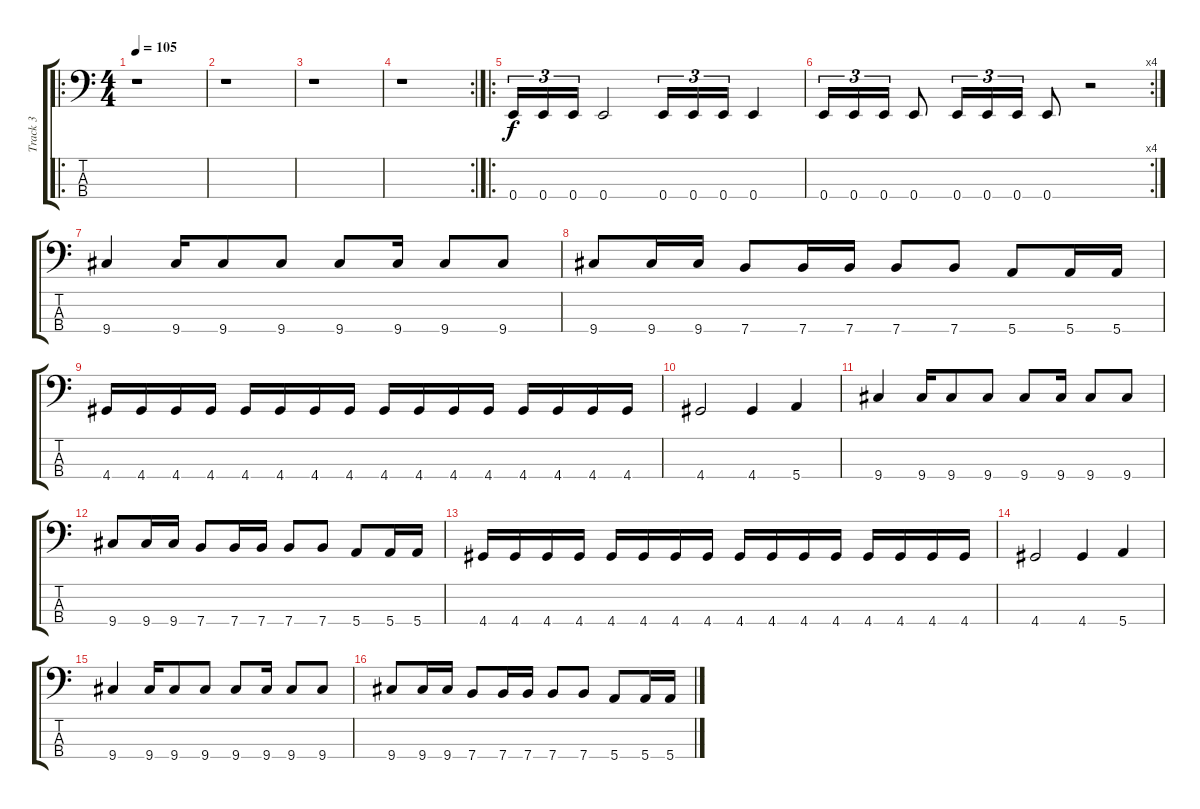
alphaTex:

\track ("Track 3" "Track 3") {instrument electricbasspick}
\staff {score tabs}
\tuning (G2 D2 A1 E1) {hide}
\ro
\ts (4 4)
\tempo 105
\clef f4
\ks c
r.1{dy f instrument electricbasspick} |
r.1 |
r.1 |
\rc 2
r.1 |
\ro
0.4.16{tu (3 2)} 0.4.16{tu (3 2)} 0.4.16{tu (3 2)} 0.4.2 0.4.16{tu (3 2)} 0.4.16{tu (3 2)} 0.4.16{tu (3 2)} 0.4.4 |
\rc 4
0.4.16{tu (3 2)} 0.4.16{tu (3 2)} 0.4.16{tu (3 2)} 0.4.8 0.4.16{tu (3 2)} 0.4.16{tu (3 2)} 0.4.16{tu (3 2)} 0.4.8 r.2 |
9.4.4 9.4.16 9.4.8 9.4.8 9.4.8 9.4.16 9.4.8 9.4.8 |
9.4.8 9.4.16 9.4.16 7.4.8 7.4.16 7.4.16 7.4.8 7.4.8 5.4.8 5.4.16 5.4.16 |
4.4.16 4.4.16 4.4.16 4.4.16 4.4.16 4.4.16 4.4.16 4.4.16 4.4.16 4.4.16 4.4.16 4.4.16 4.4.16 4.4.16 4.4.16 4.4.16 |
4.4.2 4.4.4 5.4.4 |
9.4.4 9.4.16 9.4.8 9.4.8 9.4.8 9.4.16 9.4.8 9.4.8 |
9.4.8 9.4.16 9.4.16 7.4.8 7.4.16 7.4.16 7.4.8 7.4.8 5.4.8 5.4.16 5.4.16 |
4.4.16 4.4.16 4.4.16 4.4.16 4.4.16 4.4.16 4.4.16 4.4.16 4.4.16 4.4.16 4.4.16 4.4.16 4.4.16 4.4.16 4.4.16 4.4.16 |
4.4.2 4.4.4 5.4.4 |
9.4.4 9.4.16 9.4.8 9.4.8 9.4.8 9.4.16 9.4.8 9.4.8 |
9.4.8 9.4.16 9.4.16 7.4.8 7.4.16 7.4.16 7.4.8 7.4.8 5.4.8 5.4.16 5.4.16
